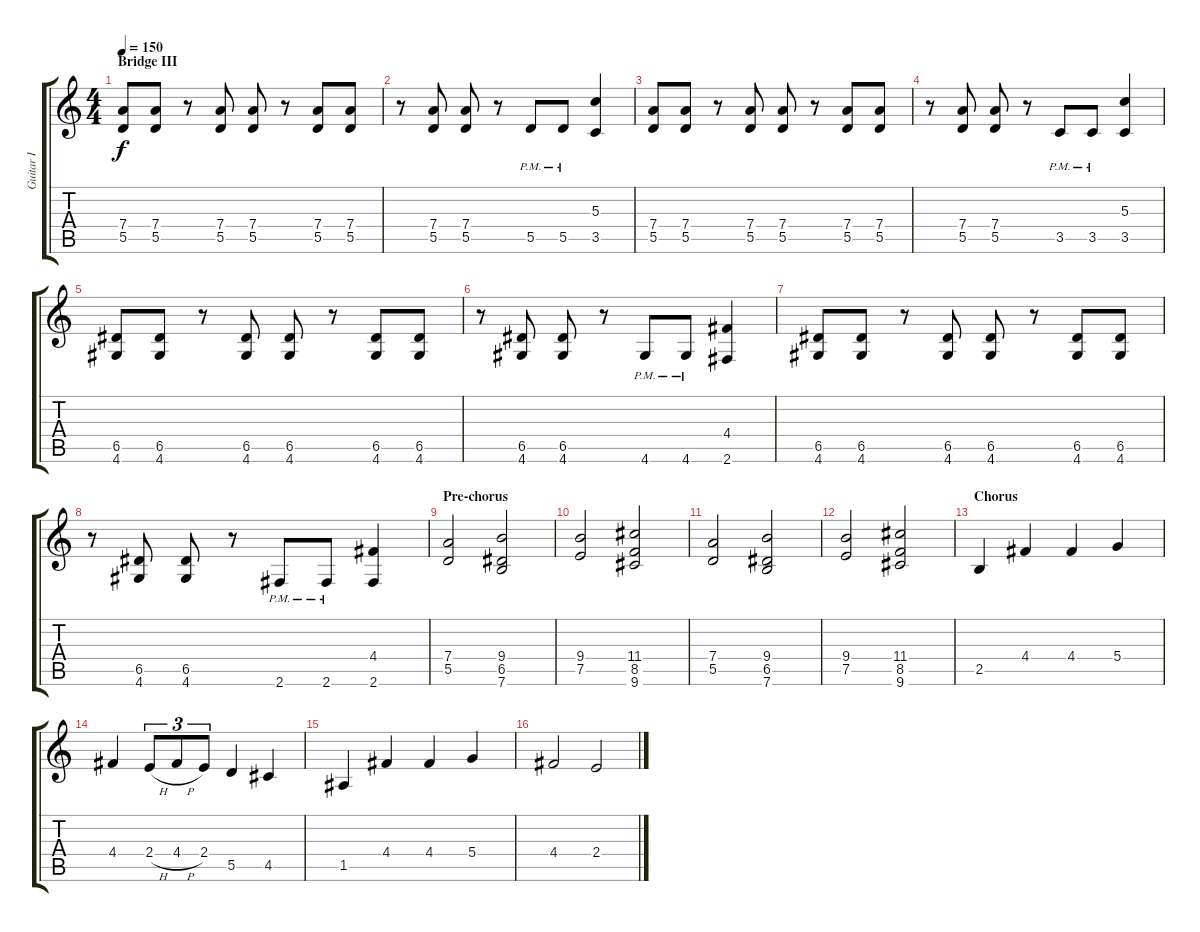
\track ("Guitar I" "Guitar I") {instrument distortionguitar}
\staff {score tabs}
\tuning (E4 B3 G3 D3 A2 E2) {hide}
\ts (4 4)
\section ("" "Bridge III")
\tempo 150
\clef g2
\ks c
(7.4 5.5).8{dy f} (7.4 5.5).8 r.8 (7.4 5.5).8 (7.4 5.5).8 r.8 (7.4 5.5).8 (7.4 5.5).8 |
r.8 (7.4 5.5).8 (7.4 5.5).8 r.8 5.5{pm}.8 5.5{pm}.8 (5.3 3.5).4 |
(7.4 5.5).8 (7.4 5.5).8 r.8 (7.4 5.5).8 (7.4 5.5).8 r.8 (7.4 5.5).8 (7.4 5.5).8 |
r.8 (7.4 5.5).8 (7.4 5.5).8 r.8 3.5{pm}.8 3.5{pm}.8 (5.3 3.5).4 |
(6.5 4.6).8 (6.5 4.6).8 r.8 (6.5 4.6).8 (6.5 4.6).8 r.8 (6.5 4.6).8 (6.5 4.6).8 |
r.8 (6.5 4.6).8 (6.5 4.6).8 r.8 4.6{pm}.8 4.6{pm}.8 (4.4 2.6).4 |
(6.5 4.6).8 (6.5 4.6).8 r.8 (6.5 4.6).8 (6.5 4.6).8 r.8 (6.5 4.6).8 (6.5 4.6).8 |
r.8 (6.5 4.6).8 (6.5 4.6).8 r.8 2.6{pm}.8 2.6{pm}.8 (4.4 2.6).4 |
\section ("" "Pre-chorus")
(7.4 5.5).2 (9.4 6.5 7.6).2 |
(9.4 7.5).2 (11.4 8.5 9.6).2 |
(7.4 5.5).2 (9.4 6.5 7.6).2 |
(9.4 7.5).2 (11.4 8.5 9.6).2 |
\section ("" "Chorus")
2.5.4 4.4.4 4.4.4 5.4.4 |
4.4.4 2.4{h}.8{tu (3 2)} 4.4{h}.8{tu (3 2)} 2.4.8{tu (3 2)} 5.5.4 4.5.4 |
1.5.4 4.4.4 4.4.4 5.4.4 |
4.4.2 2.4.2
